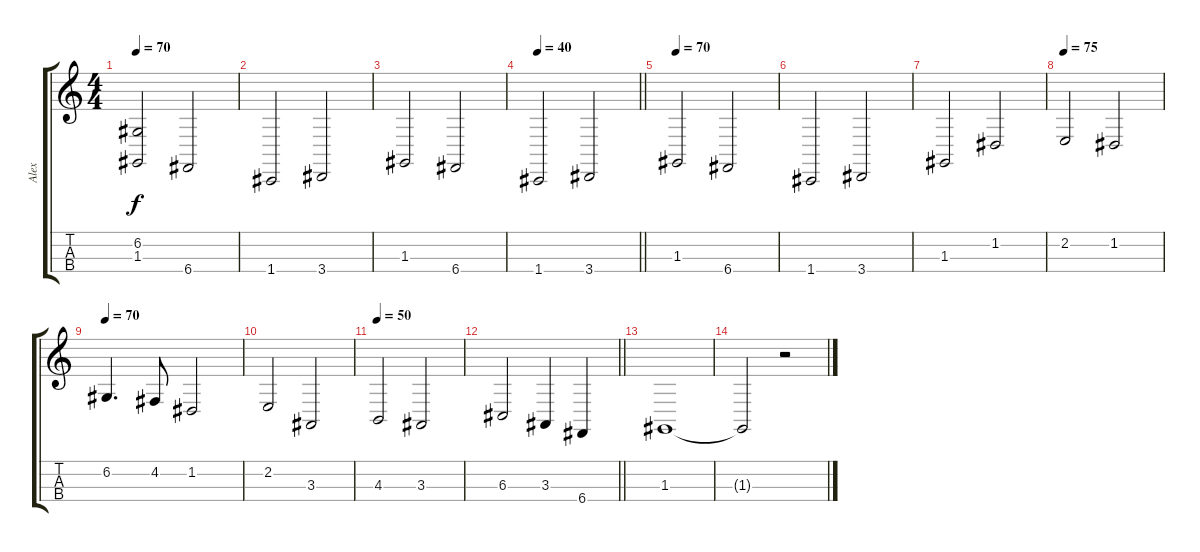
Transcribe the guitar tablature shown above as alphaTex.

\track ("Alex" "Alex") {instrument cello}
\staff {score tabs}
\tuning (A3 D3 G2 C2) {hide}
\ts (4 4)
\section ("" "")
\tempo 70
\clef g2
\ks c
(6.2 1.3).2{dy f} 6.4.2 |
1.4.2 3.4.2 |
1.3.2 6.4.2 |
\tempo 40
\barLineRight lightlight
1.4.2 3.4.2 |
\section ("" "")
\tempo 70
1.3.2 6.4.2 |
1.4.2 3.4.2 |
1.3.2 1.2.2 |
\tempo 75
2.2.2 1.2.2 |
\tempo 70
6.2.4{d} 4.2.8 1.2.2 |
2.2.2 3.3.2 |
\tempo 50
4.3.2 3.3.2 |
\barLineRight lightlight
6.3.2 3.3.4 6.4.4 |
1.3.1 |
1.3{t}.2 r.2
